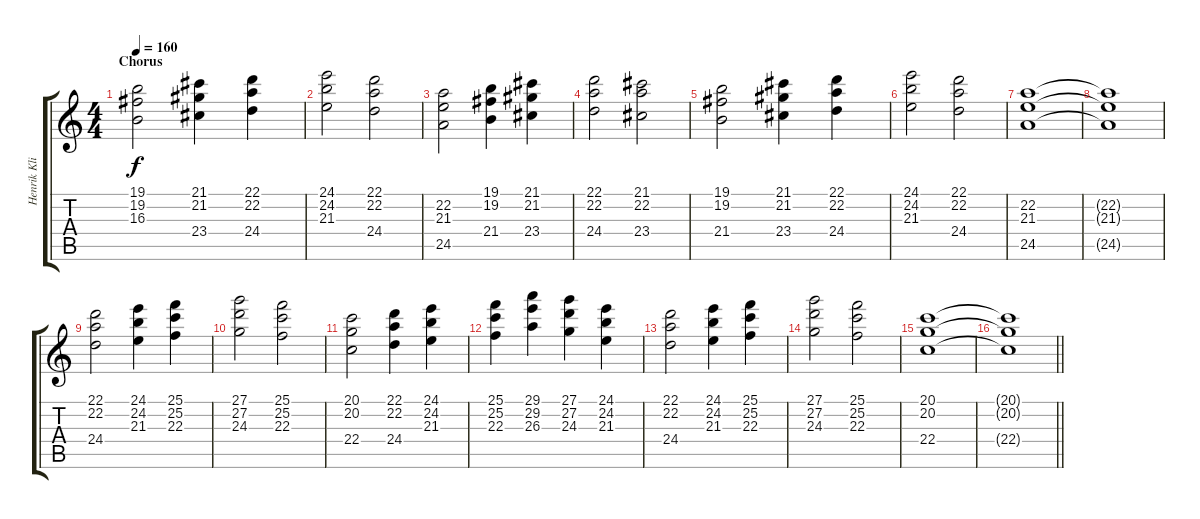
\track ("Henrik Klingenberg" "Henrik Kli") {instrument rockorgan}
\staff {score tabs}
\tuning (E4 B3 G3 D3 A2 E2) {hide}
\ts (4 4)
\section ("" "Chorus")
\tempo 160
\clef g2
\ks c
(19.1 19.2 16.3).2{dy f volume 10 instrument stringensemble1} (21.1 21.2 23.4).4 (22.1 22.2 24.4).4 |
(24.1 24.2 21.3).2 (22.1 22.2 24.4).2 |
(22.2 21.3 24.5).2 (19.1 19.2 21.4).4 (21.1 21.2 23.4).4 |
(22.1 22.2 24.4).2 (21.1 22.2 23.4).2 |
(19.1 19.2 21.4).2 (21.1 21.2 23.4).4 (22.1 22.2 24.4).4 |
(24.1 24.2 21.3).2 (22.1 22.2 24.4).2 |
(22.2 21.3 24.5).1 |
(22.2{t} 21.3{t} 24.5{t}).1 |
(22.1 22.2 24.4).2{volume 12 instrument stringensemble1} (24.1 24.2 21.3).4 (25.1 25.2 22.3).4 |
(27.1 27.2 24.3).2 (25.1 25.2 22.3).2 |
(20.1 20.2 22.4).2 (22.1 22.2 24.4).4 (24.1 24.2 21.3).4 |
(25.1 25.2 22.3).4 (29.1 29.2 26.3).4 (27.1 27.2 24.3).4 (24.1 24.2 21.3).4 |
(22.1 22.2 24.4).2 (24.1 24.2 21.3).4 (25.1 25.2 22.3).4 |
(27.1 27.2 24.3).2 (25.1 25.2 22.3).2 |
(20.1 20.2 22.4).1 |
\barLineRight lightlight
(20.1{t} 20.2{t} 22.4{t}).1
